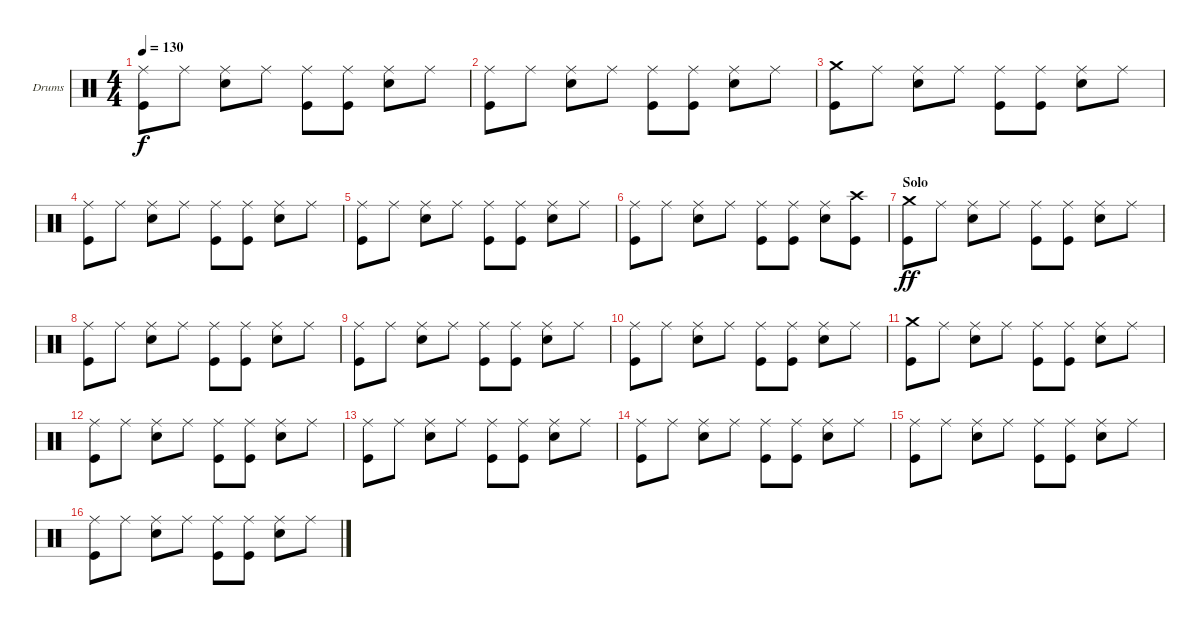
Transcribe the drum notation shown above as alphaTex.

\defaultSystemsLayout 4
\bracketExtendMode groupsimilarinstruments
\firstSystemTrackNameOrientation horizontal
\otherSystemsTrackNameOrientation horizontal
\track ("Drumkit" "Drums") {instrument percussion}
\staff {score}
\articulation defaults
\ts (4 4)
\tempo 130
\clef neutral
\scale
0.333333
\ks c
("Ride (middle)" "Kick (hit)").8{dy f} "Ride (middle)".8 ("Ride (middle)" "Snare (hit) 2").8 "Ride (middle)".8 ("Ride (middle)" "Kick (hit)").8 ("Ride (middle)" "Kick (hit)").8 ("Ride (middle)" "Snare (hit) 2").8 "Ride (middle)".8 |
\scale
0.333333 ("Ride (middle)" "Kick (hit)").8 "Ride (middle)".8 ("Ride (middle)" "Snare (hit) 2").8 "Ride (middle)".8 ("Ride (middle)" "Kick (hit)").8 ("Ride (middle)" "Kick (hit)").8 ("Ride (middle)" "Snare (hit) 2").8 "Ride (middle)".8 |
\scale
0.333333 ("Crash medium (hit)" "Kick (hit)").8 "Ride (middle)".8 ("Ride (middle)" "Snare (hit) 2").8 "Ride (middle)".8 ("Ride (middle)" "Kick (hit)").8 ("Ride (middle)" "Kick (hit)").8 ("Ride (middle)" "Snare (hit) 2").8 "Ride (middle)".8 |
\scale
0.333333 ("Ride (middle)" "Kick (hit)").8 "Ride (middle)".8 ("Ride (middle)" "Snare (hit) 2").8 "Ride (middle)".8 ("Ride (middle)" "Kick (hit)").8 ("Ride (middle)" "Kick (hit)").8 ("Ride (middle)" "Snare (hit) 2").8 "Ride (middle)".8 |
\scale
0.333333 ("Ride (middle)" "Kick (hit)").8 "Ride (middle)".8 ("Ride (middle)" "Snare (hit) 2").8 "Ride (middle)".8 ("Ride (middle)" "Kick (hit)").8 ("Ride (middle)" "Kick (hit)").8 ("Ride (middle)" "Snare (hit) 2").8 "Ride (middle)".8 |
\scale
0.333333 ("Ride (middle)" "Kick (hit)").8 "Ride (middle)".8 ("Ride (middle)" "Snare (hit) 2").8 "Ride (middle)".8 ("Ride (middle)" "Kick (hit)").8 ("Ride (middle)" "Kick (hit)").8 ("Ride (middle)" "Snare (hit) 2").8 ("Crash high (hit)" "Kick (hit)").8 |
\section ("" "Solo ")
\scale
0.333333 ("Crash medium (hit)" "Kick (hit)").8{dy ff} "Ride (middle)".8 ("Ride (middle)" "Snare (hit) 2").8 "Ride (middle)".8 ("Ride (middle)" "Kick (hit)").8 ("Ride (middle)" "Kick (hit)").8 ("Ride (middle)" "Snare (hit) 2").8 "Ride (middle)".8 |
\scale
0.333333 ("Ride (middle)" "Kick (hit)").8 "Ride (middle)".8 ("Ride (middle)" "Snare (hit) 2").8 "Ride (middle)".8 ("Ride (middle)" "Kick (hit)").8 ("Ride (middle)" "Kick (hit)").8 ("Ride (middle)" "Snare (hit) 2").8 "Ride (middle)".8 |
\scale
0.333333 ("Ride (middle)" "Kick (hit)").8 "Ride (middle)".8 ("Ride (middle)" "Snare (hit) 2").8 "Ride (middle)".8 ("Ride (middle)" "Kick (hit)").8 ("Ride (middle)" "Kick (hit)").8 ("Ride (middle)" "Snare (hit) 2").8 "Ride (middle)".8 |
\scale
0.333333 ("Ride (middle)" "Kick (hit)").8 "Ride (middle)".8 ("Ride (middle)" "Snare (hit) 2").8 "Ride (middle)".8 ("Ride (middle)" "Kick (hit)").8 ("Ride (middle)" "Kick (hit)").8 ("Ride (middle)" "Snare (hit) 2").8 "Ride (middle)".8 |
\scale
0.333333 ("Crash medium (hit)" "Kick (hit)").8 "Ride (middle)".8 ("Ride (middle)" "Snare (hit) 2").8 "Ride (middle)".8 ("Ride (middle)" "Kick (hit)").8 ("Ride (middle)" "Kick (hit)").8 ("Ride (middle)" "Snare (hit) 2").8 "Ride (middle)".8 |
\scale
0.333333 ("Ride (middle)" "Kick (hit)").8 "Ride (middle)".8 ("Ride (middle)" "Snare (hit) 2").8 "Ride (middle)".8 ("Ride (middle)" "Kick (hit)").8 ("Ride (middle)" "Kick (hit)").8 ("Ride (middle)" "Snare (hit) 2").8 "Ride (middle)".8 |
\scale
0.333333 ("Ride (middle)" "Kick (hit)").8 "Ride (middle)".8 ("Ride (middle)" "Snare (hit) 2").8 "Ride (middle)".8 ("Ride (middle)" "Kick (hit)").8 ("Ride (middle)" "Kick (hit)").8 ("Ride (middle)" "Snare (hit) 2").8 "Ride (middle)".8 |
\scale
0.333333 ("Ride (middle)" "Kick (hit)").8 "Ride (middle)".8 ("Ride (middle)" "Snare (hit) 2").8 "Ride (middle)".8 ("Ride (middle)" "Kick (hit)").8 ("Ride (middle)" "Kick (hit)").8 ("Ride (middle)" "Snare (hit) 2").8 "Ride (middle)".8 |
\scale
0.333333 ("Ride (middle)" "Kick (hit)").8 "Ride (middle)".8 ("Ride (middle)" "Snare (hit) 2").8 "Ride (middle)".8 ("Ride (middle)" "Kick (hit)").8 ("Ride (middle)" "Kick (hit)").8 ("Ride (middle)" "Snare (hit) 2").8 "Ride (middle)".8 |
\scale
0.333333 ("Ride (middle)" "Kick (hit)").8 "Ride (middle)".8 ("Ride (middle)" "Snare (hit) 2").8 "Ride (middle)".8 ("Ride (middle)" "Kick (hit)").8 ("Ride (middle)" "Kick (hit)").8 ("Ride (middle)" "Snare (hit) 2").8 "Ride (middle)".8
